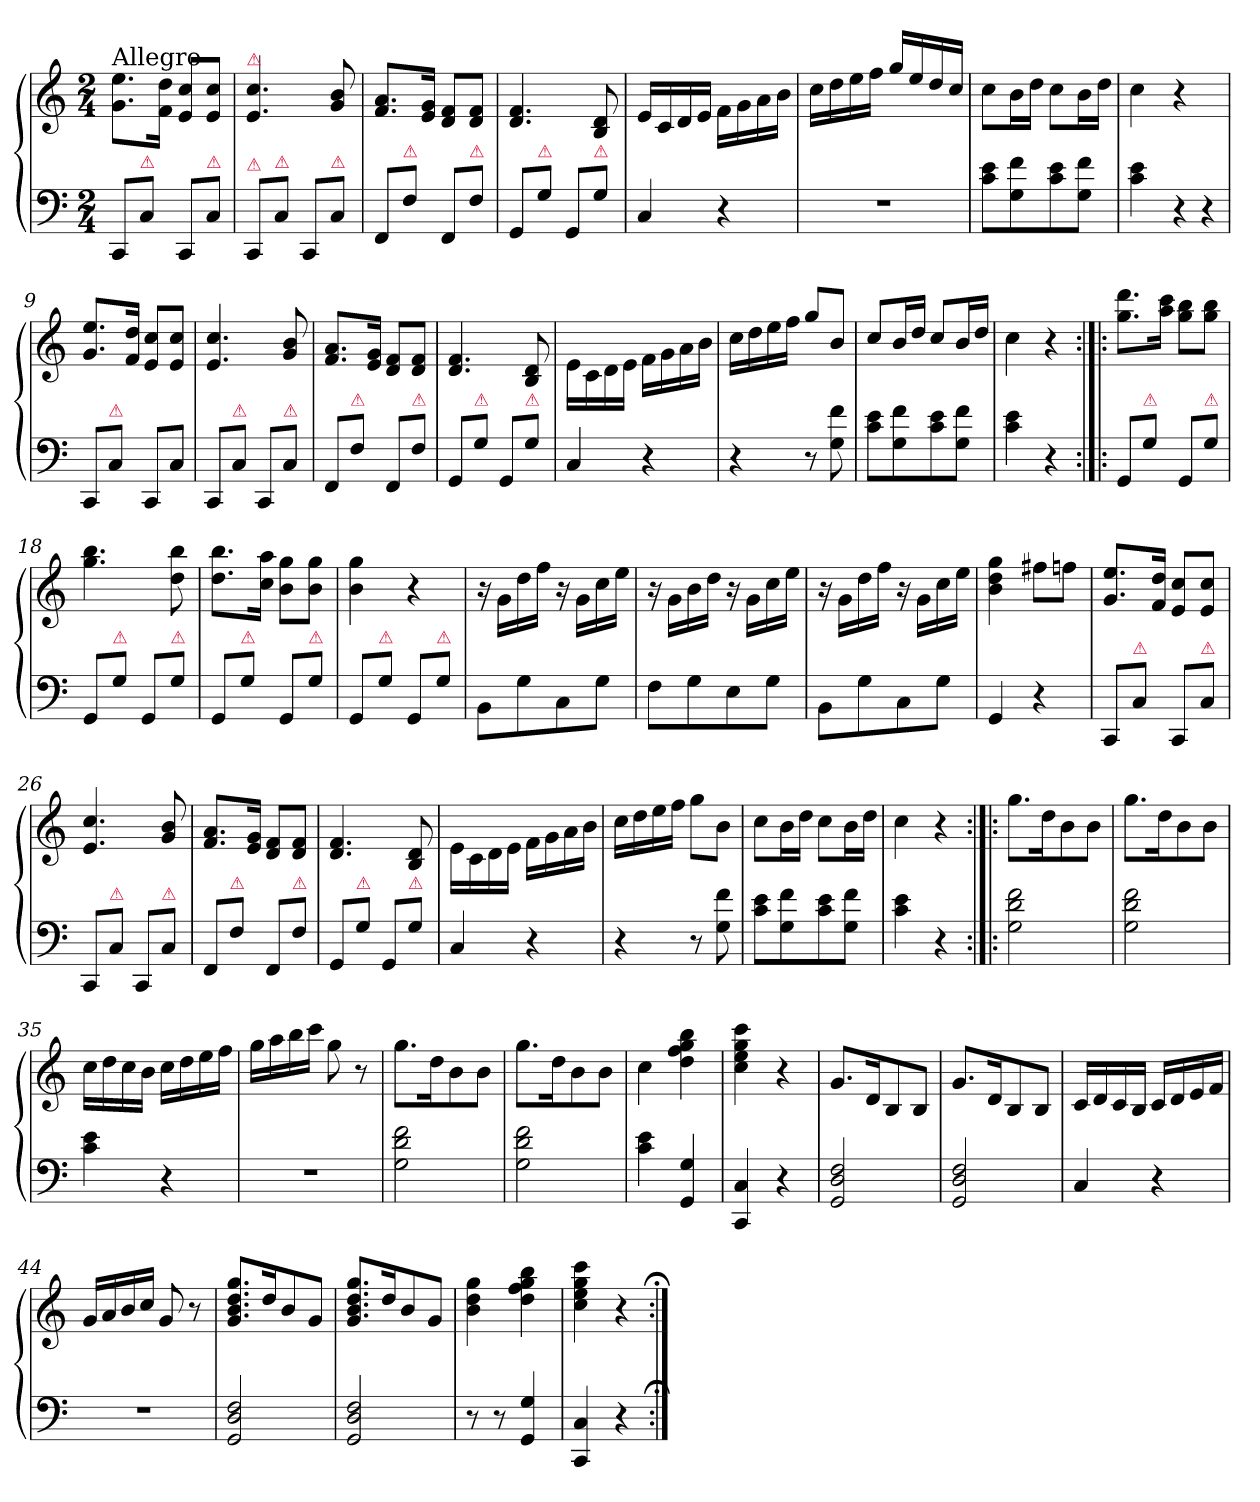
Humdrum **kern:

**kern	**kern
*part2	*part1
*staff2	*staff1
*clefF4	*clefG2
*k[]	*k[]
*M2/4	*M2/4
=1	=1
!	!LO:TX:a:t=Allegro
8CC/L	8.g\ 8.ee\L
!LO:TX:a:color=crimson:t=⚠	!
8C\J	.
.	16f\ 16dd\Jk
8CC/L	8e/ 8cc/L
!LO:TX:a:color=crimson:t=⚠	!
8C\J	8e/ 8cc/J
=2	=2
!	!LO:TX:a:color=crimson:t=⚠
!LO:TX:a:color=crimson:t=⚠	!
8CC/L	4.e/ 4.cc/
!LO:TX:a:color=crimson:t=⚠	!
8C\J	.
8CC/L	.
!LO:TX:a:color=crimson:t=⚠	!
8C\J	8g/ 8b/
=3	=3
8FF/L	8.f/ 8.a/L
!LO:TX:a:color=crimson:t=⚠	!
8F\J	.
.	16e/ 16g/Jk
8FF/L	8d/ 8f/L
!LO:TX:a:color=crimson:t=⚠	!
8F\J	8d/ 8f/J
=4	=4
8GG/L	4.d/ 4.f/
!LO:TX:a:color=crimson:t=⚠	!
8G\J	.
8GG/L	.
!LO:TX:a:color=crimson:t=⚠	!
8G\J	8B/ 8d/
=5	=5
4C/	16e/LL
.	16c/
.	16d/
.	16e/JJ
4r	16f\LL
.	16g\
.	16a\
.	16b\JJ
=6	=6
2r	16cc\LL
.	16dd\
.	16ee\
.	16ff\JJ
.	16gg/LL
.	16ee/
.	16dd/
.	16cc/JJ
=7	=7
8c\ 8e\L	8cc\L
8G\ 8f\	16b\L
.	16dd\JJ
8c\ 8e\	8cc\L
8G\ 8f\J	16b\L
.	16dd\JJ
=8	=8
4c\ 4e\	4cc\
!LO:N:vis=4	!
8r	4r
!LO:N:vis=4	!
8r	.
=9	=9
8CC/L	8.g/ 8.ee/L
!LO:TX:a:color=crimson:t=⚠	!
8C\J	.
.	16f/ 16dd/Jk
8CC/L	8e/ 8cc/L
8C\J	8e/ 8cc/J
=10	=10
8CC/L	4.e/ 4.cc/
!LO:TX:a:color=crimson:t=⚠	!
8C\J	.
8CC/L	.
!LO:TX:a:color=crimson:t=⚠	!
8C\J	8g/ 8b/
=11	=11
8FF/L	8.f/ 8.a/L
!LO:TX:a:color=crimson:t=⚠	!
8F\J	.
.	16e/ 16g/Jk
8FF/L	8d/ 8f/L
!LO:TX:a:color=crimson:t=⚠	!
8F\J	8d/ 8f/J
=12	=12
8GG/L	4.d/ 4.f/
!LO:TX:a:color=crimson:t=⚠	!
8G\J	.
8GG/L	.
!LO:TX:a:color=crimson:t=⚠	!
8G\J	8B/ 8d/
=13	=13
4C/	16e\LL
.	16c\
.	16d\
.	16e\JJ
4r	16f\LL
.	16g\
.	16a\
.	16b\JJ
=14	=14
4r	16cc\LL
.	16dd\
.	16ee\
.	16ff\JJ
8r	8gg/L
8G\ 8f\	8b/J
=15	=15
8c\ 8e\L	8cc/L
8G\ 8f\	16b/L
.	16dd/JJ
8c\ 8e\	8cc/L
8G\ 8f\J	16b/L
.	16dd/JJ
=16	=16
4c\ 4e\	4cc\
4r	4r
=17:|!|:	=17:|!|:
8GG/L	8.gg\ 8.ddd\L
!LO:TX:a:color=crimson:t=⚠	!
8G\J	.
.	16aa\ 16ccc\Jk
8GG/L	8gg\ 8bb\L
!LO:TX:a:color=crimson:t=⚠	!
8G\J	8gg\ 8bb\J
=18	=18
8GG/L	4.gg\ 4.bb\
!LO:TX:a:color=crimson:t=⚠	!
8G\J	.
8GG/L	.
!LO:TX:a:color=crimson:t=⚠	!
8G\J	8dd\ 8bb\
=19	=19
8GG/L	8.dd\ 8.bb\L
!LO:TX:a:color=crimson:t=⚠	!
8G\J	.
.	16cc\ 16aa\Jk
8GG/L	8b\ 8gg\L
!LO:TX:a:color=crimson:t=⚠	!
8G\J	8b\ 8gg\J
=20	=20
8GG/L	4b\ 4gg\
!LO:TX:a:color=crimson:t=⚠	!
8G\J	.
8GG/L	4r
!LO:TX:a:color=crimson:t=⚠	!
8G\J	.
=21	=21
8BB\L	16r
.	16g\LL
8G\	16dd\
.	16ff\JJ
8C\	16r
.	16g\LL
8G\J	16cc\
.	16ee\JJ
=22	=22
8F\L	16r
.	16g\LL
8G\	16b\
.	16dd\JJ
8E\	16r
.	16g\LL
8G\J	16cc\
.	16ee\JJ
=23	=23
8BB\L	16r
.	16g\LL
8G\	16dd\
.	16ff\JJ
8C\	16r
.	16g\LL
8G\J	16cc\
.	16ee\JJ
=24	=24
4GG/	4b\ 4dd\ 4gg\
4r	8ff#X\L
.	8ffn\J
=25	=25
8CC/L	8.g/ 8.ee/L
!LO:TX:a:color=crimson:t=⚠	!
8C\J	.
.	16f/ 16dd/Jk
8CC/L	8e/ 8cc/L
!LO:TX:a:color=crimson:t=⚠	!
8C\J	8e/ 8cc/J
=26	=26
8CC/L	4.e/ 4.cc/
!LO:TX:a:color=crimson:t=⚠	!
8C\J	.
8CC/L	.
!LO:TX:a:color=crimson:t=⚠	!
8C\J	8g/ 8b/
=27	=27
8FF/L	8.f/ 8.a/L
!LO:TX:a:color=crimson:t=⚠	!
8F\J	.
.	16e/ 16g/Jk
8FF/L	8d/ 8f/L
!LO:TX:a:color=crimson:t=⚠	!
8F\J	8d/ 8f/J
=28	=28
8GG/L	4.d/ 4.f/
!LO:TX:a:color=crimson:t=⚠	!
8G\J	.
8GG/L	.
!LO:TX:a:color=crimson:t=⚠	!
8G\J	8B/ 8d/
=29	=29
4C/	16e\LL
.	16c\
.	16d\
.	16e\JJ
4r	16f\LL
.	16g\
.	16a\
.	16b\JJ
=30	=30
4r	16cc\LL
.	16dd\
.	16ee\
.	16ff\JJ
8r	8gg\L
8G\ 8f\	8b\J
=31	=31
8c\ 8e\L	8cc\L
8G\ 8f\	16b\L
.	16dd\JJ
8c\ 8e\	8cc\L
8G\ 8f\J	16b\L
.	16dd\JJ
=32	=32
4c\ 4e\	4cc\
4r	4r
=33:|!|:	=33:|!|:
2G\ 2d\ 2f\	8.gg\L
.	16dd\K
.	8b\
.	8b\J
=34	=34
2G\ 2d\ 2f\	8.gg\L
.	16dd\K
.	8b\
.	8b\J
=35	=35
4c\ 4e\	16cc\LL
.	16dd\
.	16cc\
.	16b\JJ
4r	16cc\LL
.	16dd\
.	16ee\
.	16ff\JJ
=36	=36
2r	16gg\LL
.	16aa\
.	16bb\
.	16ccc\JJ
.	8gg\
.	8r
=37	=37
2G\ 2d\ 2f\	8.gg\L
.	16dd\K
.	8b\
.	8b\J
=38	=38
2G\ 2d\ 2f\	8.gg\L
.	16dd\K
.	8b\
.	8b\J
=39	=39
4c\ 4e\	4cc\
4GG/ 4G/	4dd\ 4ff\ 4gg\ 4bb\
=40	=40
4CC/ 4C/	4cc\ 4ee\ 4gg\ 4ccc\
4r	4r
=41	=41
2GG/ 2D/ 2F/	8.g/L
.	16d/K
.	8B/
.	8B/J
=42	=42
2GG/ 2D/ 2F/	8.g/L
.	16d/K
.	8B/
.	8B/J
=43	=43
4C/	16c/LL
.	16d/
.	16c/
.	16B/JJ
4r	16c/LL
.	16d/
.	16e/
.	16f/JJ
=44	=44
2r	16g/LL
.	16a/
.	16b/
.	16cc/JJ
.	8g/
.	8r
=45	=45
2GG/ 2D/ 2F/	8.g/ 8.b/ 8.dd/ 8.gg/L
.	16dd/K
.	8b/
.	8g/J
=46	=46
2GG/ 2D/ 2F/	8.g/ 8.b/ 8.dd/ 8.gg/L
.	16dd/K
.	8b/
.	8g/J
=47	=47
8r	4b\ 4dd\ 4gg\
8r	.
4GG/ 4G/	4dd\ 4ff\ 4gg\ 4bb\
=48	=48
4CC/ 4C/	4cc\ 4ee\ 4gg\ 4ccc\
4r	4r
=:|!;	=:|!;
*-	*-
